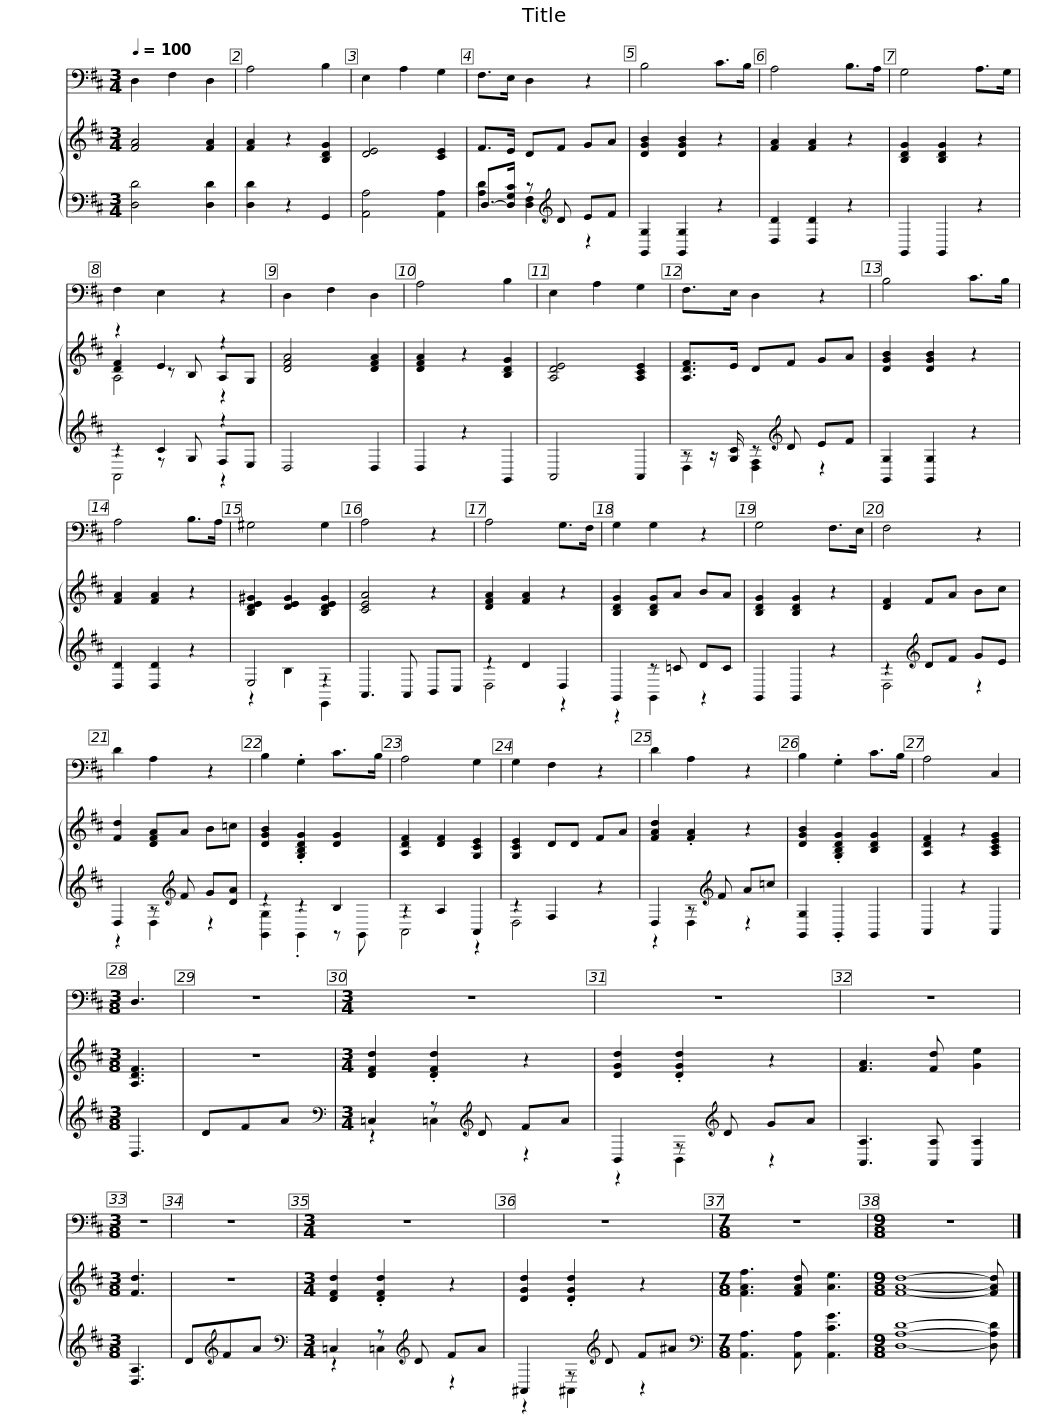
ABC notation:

X:1
%%score 1 { ( 2 5 6 ) | ( 3 4 7 ) }
L:1/8
Q:1/4=100
M:3/4
I:linebreak $
K:D
V:1 bass
V:2 treble
V:5 treble
V:6 treble
V:3 bass
V:4 bass
V:7 bass
V:1
 D,2 F,2 D,2 | A,4 B,2 | E,2 A,2 G,2 | F,>E, D,2 z2 | B,4 C>B, | %5
 A,4 B,>A, | G,4 A,>G, |$ F,2 E,2 z2 | D,2 F,2 D,2 | A,4 B,2 | %10
 E,2 A,2 G,2 | F,>E, D,2 z2 | B,4 C>B, | A,4 B,>A, | ^G,4 G,2 |$ %15
 A,4 z2 | A,4 G,>F, | G,2 G,2 z2 | G,4 F,>E, | F,4 z2 | %20
 D2 A,2 z2 |$ B,2 .G,2 C>B, | A,4 G,2 | G,2 F,2 z2 | D2 A,2 z2 | %25
 B,2 .G,2 C>B, | A,4 C,2 |[M:3/8] D,3 | z3 |$[M:3/4] z6 | %30
 z6 | z6 |[M:3/8] z3 | z3 |[M:3/4] z6 |$ %35
 z6 |[M:7/8] z7 |[M:9/8] z9 |] %38
V:2
 [FA]4 [FA]2 | [FA]2 z2 [B,DG]2 | [DE]4 [CE]2 | F>E DF GA | [DGB]2 [DGB]2 z2 | %5
 [FA]2 [FA]2 z2 | [B,DG]2 [B,DG]2 z2 |$ z2 E2 z2 | [DFA]4 [DFA]2 | [DFA]2 z2 [B,DG]2 | %10
 [A,DE]4 [A,CE]2 | [A,DF]>E DF GA | [DGB]2 [DGB]2 z2 | [FA]2 [FA]2 z2 | [B,DE^G]2 [DEG]2 [B,DEG]2 |$ %15
 [CEA]4 z2 | [DFA]2 [FA]2 z2 | [B,DG]2 [B,DG]A BA | [B,DG]2 [B,DG]2 z2 | [DF]2 FA Bc | %20
 [Fd]2 [DFA]A B=c |$ [DGB]2 .[G,B,DG]2 [DG]2 | [A,DF]2 [DF]2 [G,CE]2 | [G,CE]2 DD FA | [FAd]2 .[FA]2 z2 | %25
 [DGB]2 .[G,B,DG]2 [B,DG]2 | [A,DF]2 z2 [A,CEG]2 |[M:3/8] [A,DF]3 | z3 |$[M:3/4] [DFd]2 .[DFd]2 z2 | %30
 [DGd]2 .[DGd]2 z2 | [FA]3 [Fd] [Ge]2 |[M:3/8] [Fd]3 | z3 |[M:3/4] [DFd]2 .[DFd]2 z2 |$ %35
 [DGd]2 .[DGd]2 z2 |[M:7/8] [FAf]3 [FAd] [Ae]3 |[M:9/8] [FAd]8- [FAd] |] %38
V:3
 [D,D]4 [D,D]2 | [D,D]2 z2 G,,2 | [A,,A,]4 [A,,A,]2 | D,->[D,G,C] z[K:treble] D EF | [G,,G,]2 [G,,G,]2 z2 | %5
 [D,D]2 [D,D]2 z2 | G,,2 G,,2 z2 |$ z2 C2 z2 | D,4 D,2 | D,2 z2 G,,2 | %10
 A,,4 A,,2 | z z/ [G,C]/ z[K:treble] D EF | [G,,G,]2 [G,,G,]2 z2 | [D,D]2 [D,D]2 z2 | E,4 z2 |$ %15
 A,,3 A,, B,,C, | z2 D2 D,2 | G,,2 z =C DC | G,,2 G,,2 z2 | z2[K:treble] DF GE | %20
 D,2 z[K:treble] F G[DA] |$ z2 z2 B,2 | z2 A,2 A,,2 | z2 F,2 z2 | D,2 z[K:treble] F A=c | %25
 [G,,G,]2 .G,,2 G,,2 | A,,2 z2 A,,2 |[M:3/8] D,3 | DFA |$[M:3/4][K:bass] =C,2 z[K:treble] D FA | %30
 B,,2 z[K:treble] D GA | [A,,A,]3 [A,,A,] [A,,A,]2 |[M:3/8] [D,A,]3 | D[K:treble]FA |[M:3/4][K:bass] =C,2 z[K:treble] D FA |$ %35
 ^A,,2 z[K:treble] D F^A |[M:7/8][K:bass] [A,,A,]3 [A,,A,] [A,,CG]3 |[M:9/8] [D,A,D]8- [D,A,D] |] %38
V:4
 x6 | x6 | x6 | [A,D]2 [D,F,]2[K:treble] z2 | x6 | %5
 x6 | x6 |$ z2 z G, F,E, | x6 | x6 | %10
 x6 | D,2 [D,F,]2[K:treble] z2 | x6 | x6 | z2 B,2 E,,2 |$ %15
 x6 | D,4 z2 | z2 G,,2 z2 | x6 | D,4[K:treble] z2 | %20
 z2 D,2[K:treble] z2 |$ [G,,G,]2 .G,,2 z G,, | A,,4 z2 | D,4 z2 | z2 D,2[K:treble] z2 | %25
 x6 | x6 |[M:3/8] x3 | x3 |$[M:3/4][K:bass] z2 =C,2[K:treble] z2 | %30
 z2 B,,2[K:treble] z2 | x6 |[M:3/8] x3 | x[K:treble] x2 |[M:3/4][K:bass] z2 =C,2[K:treble] z2 |$ %35
 z2 ^A,,2[K:treble] z2 |[M:7/8][K:bass] x7 |[M:9/8] x9 |] %38
V:5
 x6 | x6 | x6 | x6 | x6 | %5
 x6 | x6 |$ [DF]2 z B, A,G, | x6 | x6 | %10
 x6 | x6 | x6 | x6 | x6 |$ %15
 x6 | x6 | x6 | x6 | x6 | %20
 x6 |$ x6 | x6 | x6 | x6 | %25
 x6 | x6 |[M:3/8] x3 | x3 |$[M:3/4] x6 | %30
 x6 | x6 |[M:3/8] x3 | x3 |[M:3/4] x6 |$ %35
 x6 |[M:7/8] x7 |[M:9/8] x9 |] %38
V:6
 x6 | x6 | x6 | x6 | x6 | %5
 x6 | x6 |$ A,4 z2 | x6 | x6 | %10
 x6 | x6 | x6 | x6 | x6 |$ %15
 x6 | x6 | x6 | x6 | x6 | %20
 x6 |$ x6 | x6 | x6 | x6 | %25
 x6 | x6 |[M:3/8] x3 | x3 |$[M:3/4] x6 | %30
 x6 | x6 |[M:3/8] x3 | x3 |[M:3/4] x6 |$ %35
 x6 |[M:7/8] x7 |[M:9/8] x9 |] %38
V:7
 x6 | x6 | x6 | x3[K:treble] x3 | x6 | %5
 x6 | x6 |$ A,,4 z2 | x6 | x6 | %10
 x6 | x3[K:treble] x3 | x6 | x6 | x6 |$ %15
 x6 | x6 | x6 | x6 | x2[K:treble] x4 | %20
 x3[K:treble] x3 |$ x6 | x6 | x6 | x3[K:treble] x3 | %25
 x6 | x6 |[M:3/8] x3 | x3 |$[M:3/4][K:bass] x3[K:treble] x3 | %30
 x3[K:treble] x3 | x6 |[M:3/8] x3 | x[K:treble] x2 |[M:3/4][K:bass] x3[K:treble] x3 |$ %35
 x3[K:treble] x3 |[M:7/8][K:bass] x7 |[M:9/8] x9 |] %38
